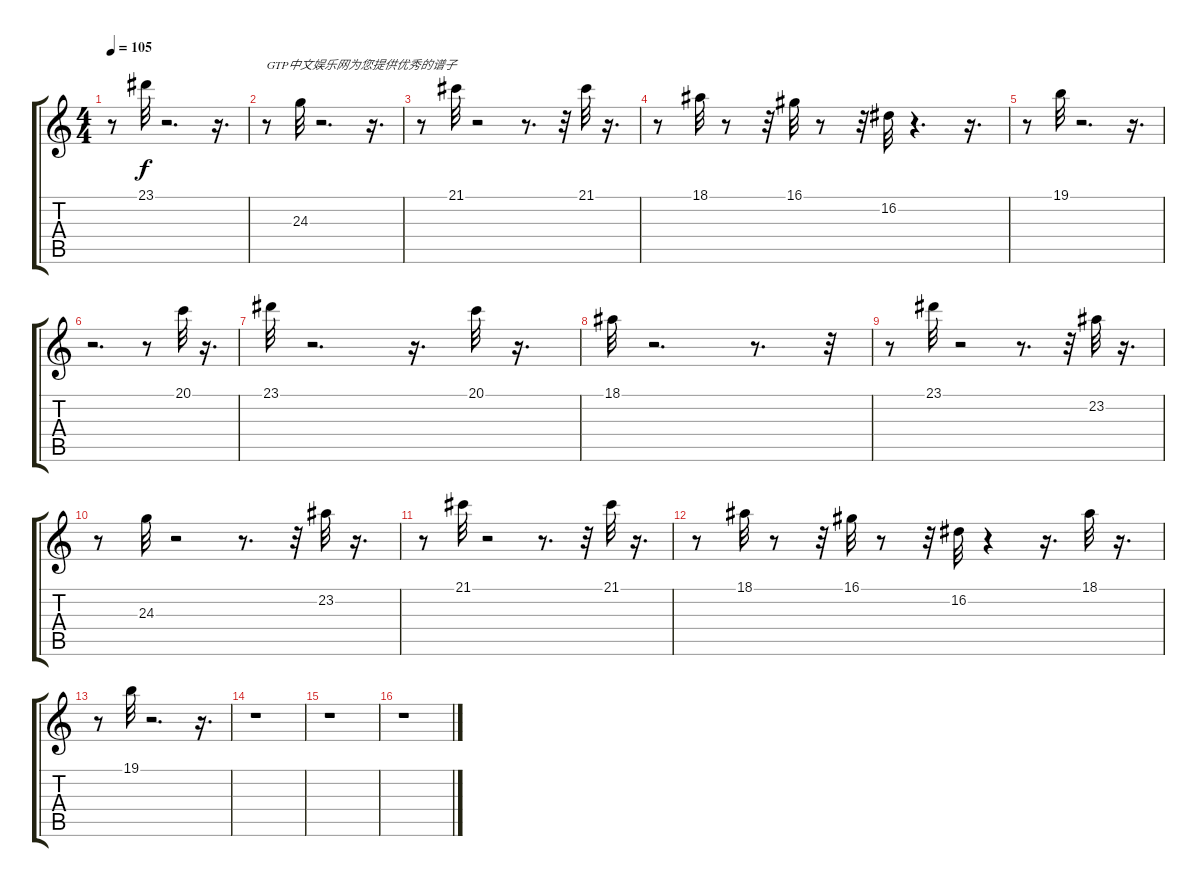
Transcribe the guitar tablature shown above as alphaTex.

\track "" {instrument pad1newage}
\staff {score tabs}
\tuning (E4 B3 G3 D3 A2 E2) {hide}
\ts (4 4)
\tempo 105
\clef g2
\ks c
r.8{dy f instrument pad1newage} 23.1.32 r.2{d} r.16{d} |
r.8{txt "GTP中文娱乐网为您提供优秀的谱子"} 24.3.32 r.2{d} r.16{d} |
r.8 21.1.32 r.2 r.8{d} r.32 21.1.32 r.16{d} |
r.8 18.1.32 r.8 r.32 16.1.32 r.8 r.32 16.2.32 r.4{d} r.16{d} |
r.8 19.1.32 r.2{d} r.16{d} |
r.2{d} r.8 20.1.32 r.16{d} |
23.1.32 r.2{d} r.16{d} 20.1.32 r.16{d} |
18.1.32 r.2{d} r.8{d} r.32 |
r.8 23.1.32 r.2 r.8{d} r.32 23.2.32 r.16{d} |
r.8 24.3.32 r.2 r.8{d} r.32 23.2.32 r.16{d} |
r.8 21.1.32 r.2 r.8{d} r.32 21.1.32 r.16{d} |
r.8 18.1.32 r.8 r.32 16.1.32 r.8 r.32 16.2.32 r.4 r.16{d} 18.1.32 r.16{d} |
r.8 19.1.32 r.2{d} r.16{d} |
r.1 |
r.1 |
r.1
